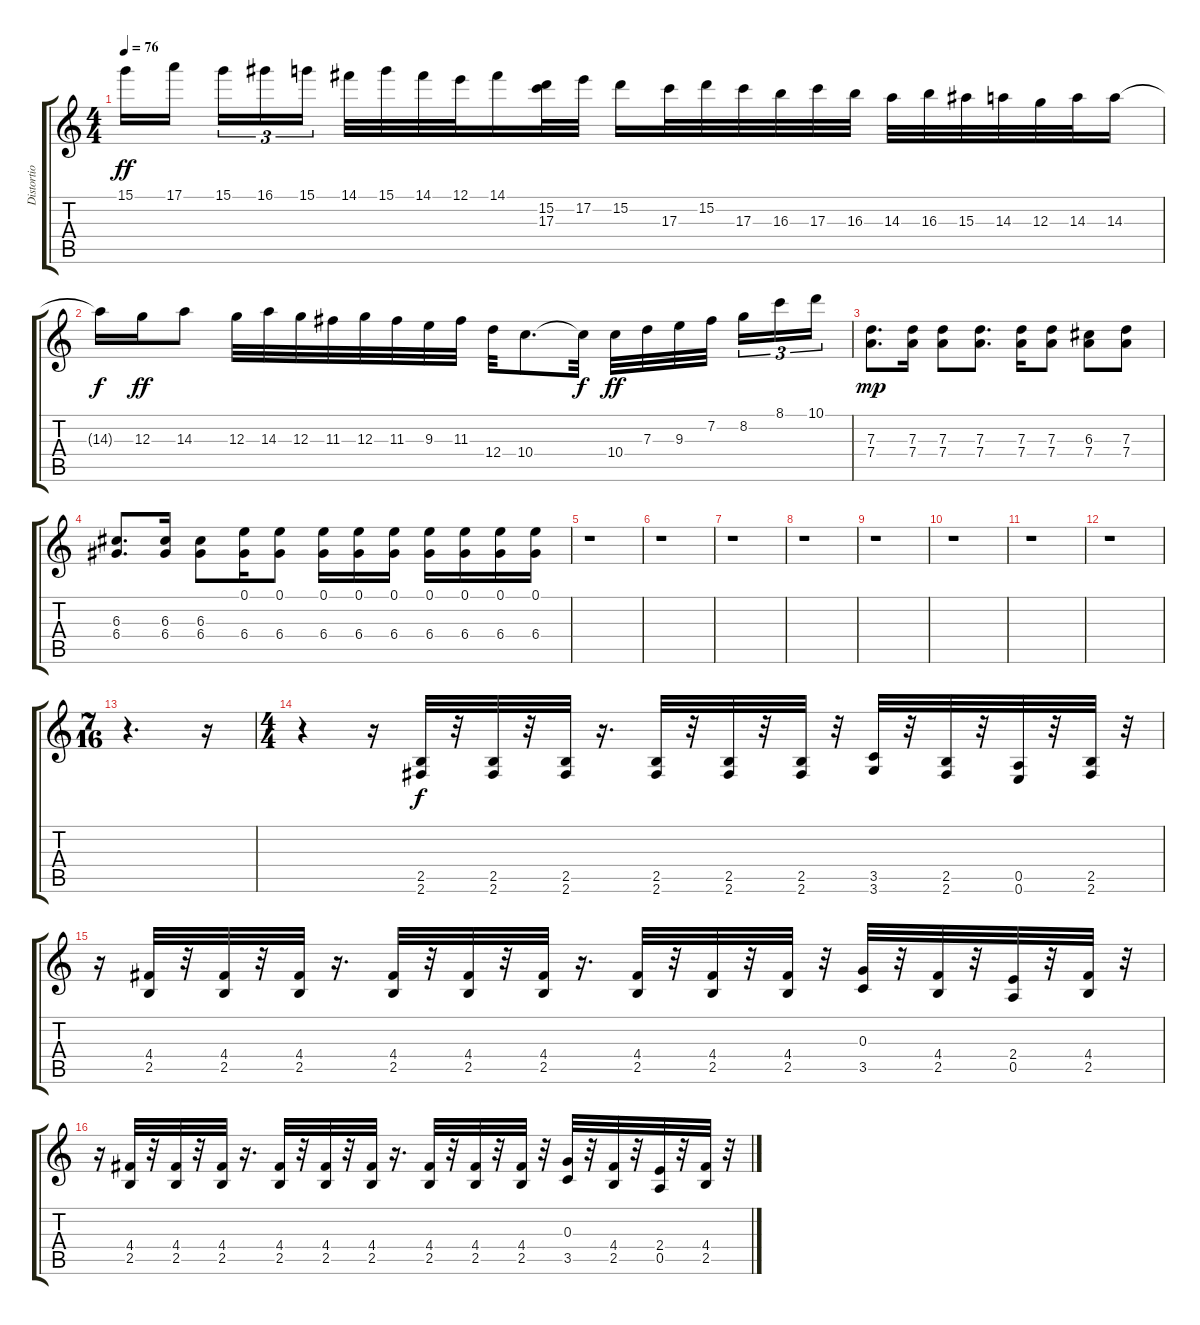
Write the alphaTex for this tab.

\track ("Distortio" "Distortio") {instrument distortionguitar}
\staff {score tabs}
\tuning (E4 B3 G3 D3 A2 E2) {hide}
\ts (4 4)
\tempo 76
\clef g2
\ks c
15.1.16{dy ff} 17.1.16 15.1.16{tu (3 2)} 16.1.16{tu (3 2)} 15.1.16{tu (3 2)} 14.1.32 15.1.32 14.1.32 12.1.32 14.1.16 (15.2 17.3).32 17.2.32 15.2.16 17.3.32 15.2.32 17.3.32 16.3.32 17.3.32 16.3.32 14.3.32 16.3.32 15.3.32 14.3.32 12.3.32 14.3.32 14.3.16 |
14.3{t}.16{dy f} 12.3.16{dy ff} 14.3.8 12.3.32 14.3.32 12.3.32 11.3.32 12.3.32 11.3.32 9.3.32 11.3.32 12.4.32 10.4.8{d} 10.4{t}.32{dy f} 10.4.32{dy ff} 7.3.32 9.3.32 7.2.32 8.2.16{tu (3 2)} 8.1.16{tu (3 2)} 10.1.16{tu (3 2)} |
(7.3 7.4).8{d dy mp} (7.3 7.4).16 (7.3 7.4).8 (7.3 7.4).8{d} (7.3 7.4).16 (7.3 7.4).8 (6.3 7.4).8 (7.3 7.4).8 |
(6.3 6.4).8{d} (6.3 6.4).16 (6.3 6.4).8 (0.1 6.4).16 (0.1 6.4).8 (0.1 6.4).16 (0.1 6.4).16 (0.1 6.4).16 (0.1 6.4).16 (0.1 6.4).16 (0.1 6.4).16 (0.1 6.4).16 |
r.1 |
r.1 |
r.1 |
r.1 |
r.1 |
r.1 |
r.1 |
r.1 |
\ts (7 16)
r.4{d} r.16 |
\ts (4 4)
r.4 r.16 (2.5 2.6).32{dy f} r.32 (2.5 2.6).32 r.32 (2.5 2.6).32 r.16{d} (2.5 2.6).32 r.32 (2.5 2.6).32 r.32 (2.5 2.6).32 r.32 (3.5 3.6).32 r.32 (2.5 2.6).32 r.32 (0.5 0.6).32 r.32 (2.5 2.6).32 r.32 |
r.16 (4.4 2.5).32 r.32 (4.4 2.5).32 r.32 (4.4 2.5).32 r.16{d} (4.4 2.5).32 r.32 (4.4 2.5).32 r.32 (4.4 2.5).32 r.16{d} (4.4 2.5).32 r.32 (4.4 2.5).32 r.32 (4.4 2.5).32 r.32 (0.3 3.5).32 r.32 (4.4 2.5).32 r.32 (2.4 0.5).32 r.32 (4.4 2.5).32 r.32 |
r.16 (4.4 2.5).32 r.32 (4.4 2.5).32 r.32 (4.4 2.5).32 r.16{d} (4.4 2.5).32 r.32 (4.4 2.5).32 r.32 (4.4 2.5).32 r.16{d} (4.4 2.5).32 r.32 (4.4 2.5).32 r.32 (4.4 2.5).32 r.32 (0.3 3.5).32 r.32 (4.4 2.5).32 r.32 (2.4 0.5).32 r.32 (4.4 2.5).32 r.32
